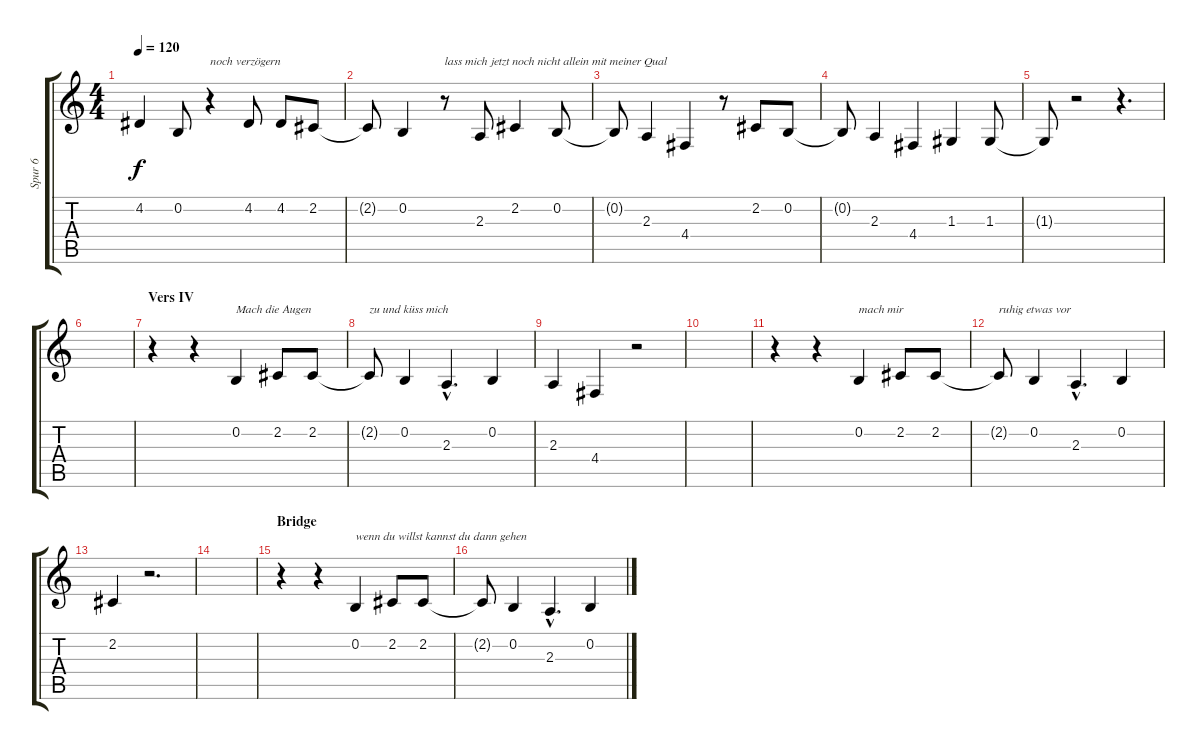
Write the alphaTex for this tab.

\track ("Spur 6" "Spur 6") {instrument bassoon}
\staff {score tabs}
\tuning (E4 B3 G3 D3 A2 E2) {hide}
\ts (4 4)
\tempo 120
\clef g2
\ks c
4.2.4{dy f} 0.2.8 r.4{txt "noch verzögern"} 4.2.8 4.2.8 2.2.8 |
2.2{t}.8 0.2.4 r.8{txt "lass mich jetzt noch nicht allein mit meiner Qual"} 2.3.8 2.2.4 0.2.8 |
0.2{t}.8 2.3.4 4.4.4 r.8 2.2.8 0.2.8 |
0.2{t}.8 2.3.4 4.4.4 1.3.4 1.3.8 |
1.3{t}.8 r.2 r.4{d} |
|
\section ("" "Vers IV")
r.4 r.4 0.2.4{txt "Mach die Augen "} 2.2.8 2.2.8 |
2.2{t}.8{txt "zu und küss mich"} 0.2.4 2.3{hac}.4{d} 0.2.4 |
2.3.4 4.4.4 r.2 |
|
r.4 r.4 0.2.4{txt "mach mir"} 2.2.8 2.2.8 |
2.2{t}.8{txt "ruhig etwas vor"} 0.2.4 2.3{hac}.4{d} 0.2.4 |
2.2.4 r.2{d} |
|
\section ("" "Bridge")
r.4 r.4 0.2.4{txt "wenn du willst kannst du dann gehen"} 2.2.8 2.2.8 |
2.2{t}.8 0.2.4 2.3{hac}.4{d} 0.2.4
